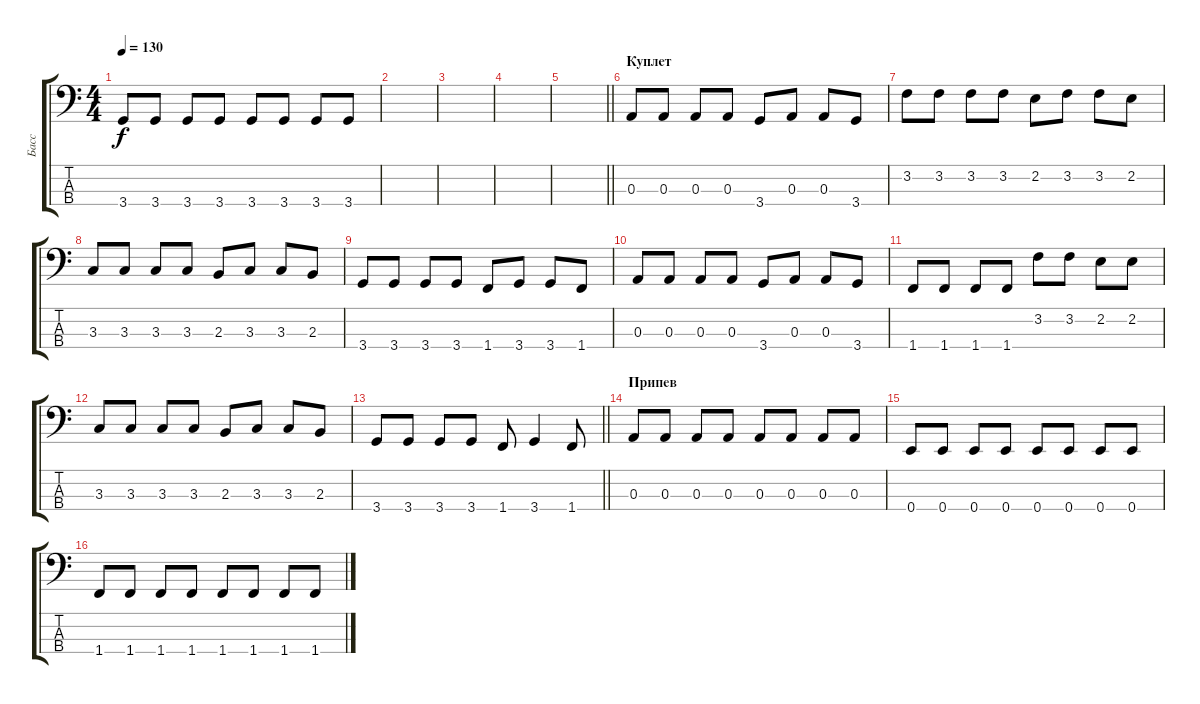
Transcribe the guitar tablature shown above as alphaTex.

\track ("Басс" "Басс") {instrument electricbassfinger}
\staff {score tabs}
\tuning (G2 D2 A1 E1) {hide}
\ts (4 4)
\tempo 130
\clef f4
\ks c
3.4.8{dy f} 3.4.8 3.4.8 3.4.8 3.4.8 3.4.8 3.4.8 3.4.8 |
|
|
|
\barLineRight lightlight
|
\section ("" "Куплет")
0.3.8 0.3.8 0.3.8 0.3.8 3.4.8 0.3.8 0.3.8 3.4.8 |
3.2.8 3.2.8 3.2.8 3.2.8 2.2.8 3.2.8 3.2.8 2.2.8 |
3.3.8 3.3.8 3.3.8 3.3.8 2.3.8 3.3.8 3.3.8 2.3.8 |
3.4.8 3.4.8 3.4.8 3.4.8 1.4.8 3.4.8 3.4.8 1.4.8 |
0.3.8 0.3.8 0.3.8 0.3.8 3.4.8 0.3.8 0.3.8 3.4.8 |
1.4.8 1.4.8 1.4.8 1.4.8 3.2.8 3.2.8 2.2.8 2.2.8 |
3.3.8 3.3.8 3.3.8 3.3.8 2.3.8 3.3.8 3.3.8 2.3.8 |
\barLineRight lightlight
3.4.8 3.4.8 3.4.8 3.4.8 1.4.8 3.4.4 1.4.8 |
\section ("" "Припев")
0.3.8 0.3.8 0.3.8 0.3.8 0.3.8 0.3.8 0.3.8 0.3.8 |
0.4.8 0.4.8 0.4.8 0.4.8 0.4.8 0.4.8 0.4.8 0.4.8 |
1.4.8 1.4.8 1.4.8 1.4.8 1.4.8 1.4.8 1.4.8 1.4.8
